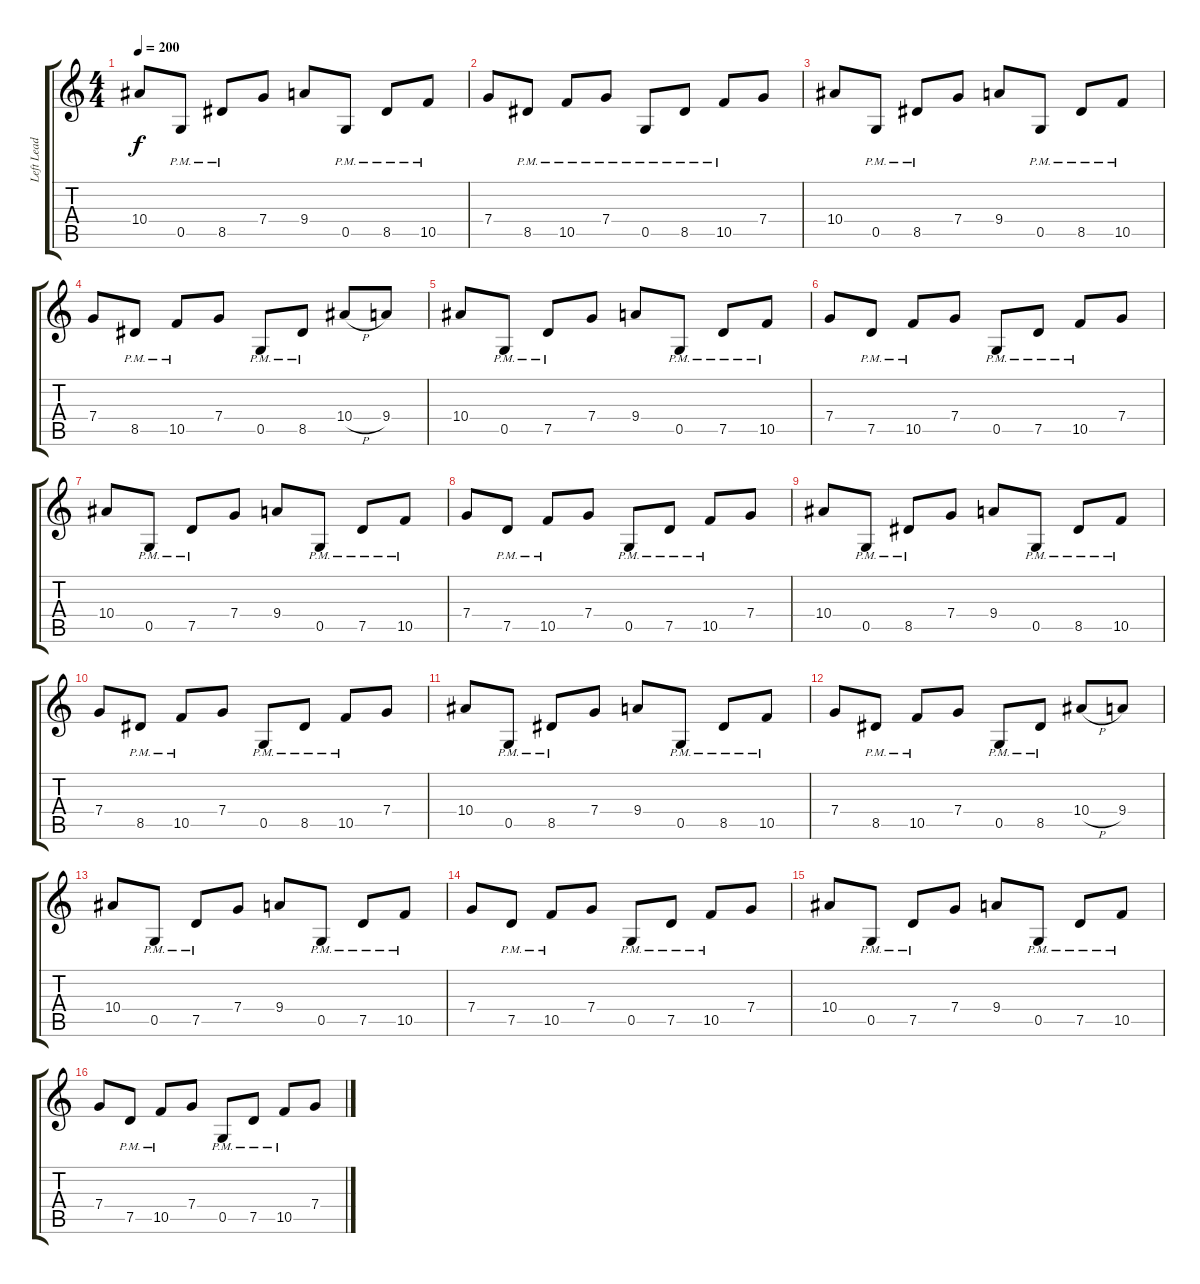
\track ("Left Lead Gtr" "Left Lead ") {instrument overdrivenguitar}
\staff {score tabs}
\tuning (D4 A3 F3 C3 G2 D2) {hide}
\ts (4 4)
\tempo 200
\clef g2
\ks c
10.4.8{dy f} 0.5{pm}.8 8.5{pm}.8 7.4.8 9.4.8 0.5{pm}.8 8.5{pm}.8 10.5{pm}.8 |
7.4.8 8.5{pm}.8 10.5{pm}.8 7.4{pm}.8 0.5{pm}.8 8.5{pm}.8 10.5{pm}.8 7.4.8 |
10.4.8 0.5{pm}.8 8.5{pm}.8 7.4.8 9.4.8 0.5{pm}.8 8.5{pm}.8 10.5{pm}.8 |
7.4.8 8.5{pm}.8 10.5{pm}.8 7.4.8 0.5{pm}.8 8.5{pm}.8 10.4{h}.8 9.4.8 |
10.4.8 0.5{pm}.8 7.5{pm}.8 7.4.8 9.4.8 0.5{pm}.8 7.5{pm}.8 10.5{pm}.8 |
7.4.8 7.5{pm}.8 10.5{pm}.8 7.4.8 0.5{pm}.8 7.5{pm}.8 10.5{pm}.8 7.4.8 |
10.4.8 0.5{pm}.8 7.5{pm}.8 7.4.8 9.4.8 0.5{pm}.8 7.5{pm}.8 10.5{pm}.8 |
7.4.8 7.5{pm}.8 10.5{pm}.8 7.4.8 0.5{pm}.8 7.5{pm}.8 10.5{pm}.8 7.4.8 |
10.4.8 0.5{pm}.8 8.5{pm}.8 7.4.8 9.4.8 0.5{pm}.8 8.5{pm}.8 10.5{pm}.8 |
7.4.8 8.5{pm}.8 10.5{pm}.8 7.4.8 0.5{pm}.8 8.5{pm}.8 10.5{pm}.8 7.4.8 |
10.4.8 0.5{pm}.8 8.5{pm}.8 7.4.8 9.4.8 0.5{pm}.8 8.5{pm}.8 10.5{pm}.8 |
7.4.8 8.5{pm}.8 10.5{pm}.8 7.4.8 0.5{pm}.8 8.5{pm}.8 10.4{h}.8 9.4.8 |
10.4.8 0.5{pm}.8 7.5{pm}.8 7.4.8 9.4.8 0.5{pm}.8 7.5{pm}.8 10.5{pm}.8 |
7.4.8 7.5{pm}.8 10.5{pm}.8 7.4.8 0.5{pm}.8 7.5{pm}.8 10.5{pm}.8 7.4.8 |
10.4.8 0.5{pm}.8 7.5{pm}.8 7.4.8 9.4.8 0.5{pm}.8 7.5{pm}.8 10.5{pm}.8 |
7.4.8 7.5{pm}.8 10.5{pm}.8 7.4.8 0.5{pm}.8 7.5{pm}.8 10.5{pm}.8 7.4.8
